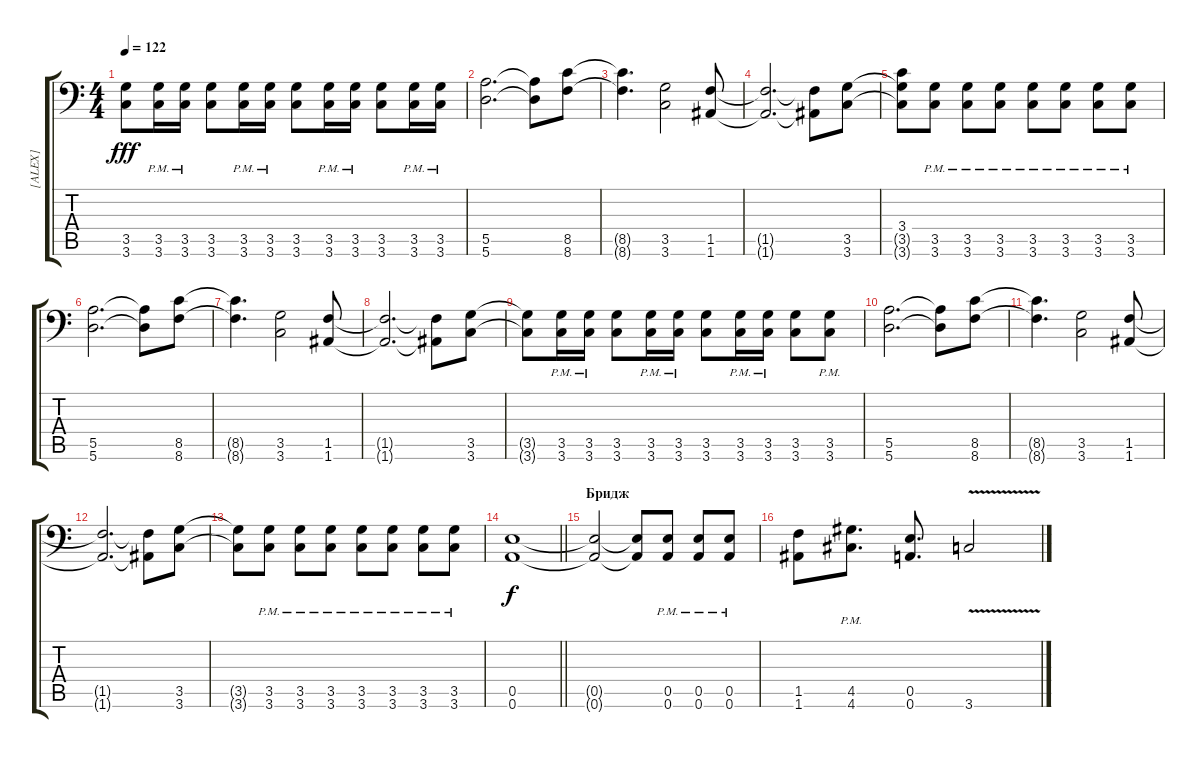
\track ("[ALEX]" "[ALEX]") {instrument distortionguitar}
\staff {score tabs}
\tuning (B3 Gb3 D3 A2 E2 A1) {hide}
\ts (4 4)
\tempo 122
\clef f4
\ks c
(3.5{t} 3.6{t}).8{dy fff} (3.5{pm} 3.6{pm}).16 (3.5{pm} 3.6{pm}).16 (3.5 3.6).8 (3.5{pm} 3.6{pm}).16 (3.5{pm} 3.6{pm}).16 (3.5 3.6).8 (3.5{pm} 3.6{pm}).16 (3.5{pm} 3.6{pm}).16 (3.5 3.6).8 (3.5{pm} 3.6{pm}).16 (3.5{pm} 3.6{pm}).16 |
(5.5 5.6).2{d} (5.5{t} 5.6{t}).8 (8.5 8.6).8 |
(8.5{t} 8.6{t}).4{d} (3.5 3.6).2 (1.5 1.6).8 |
(1.5{t} 1.6{t}).2{d} (1.5{t} 1.6{t}).8 (3.5 3.6).8 |
(3.4 3.5{t} 3.6{t}).8 (3.5{pm} 3.6{pm}).8 (3.5{pm} 3.6{pm}).8 (3.5{pm} 3.6{pm}).8 (3.5{pm} 3.6{pm}).8 (3.5{pm} 3.6{pm}).8 (3.5{pm} 3.6{pm}).8 (3.5{pm} 3.6{pm}).8 |
(5.5 5.6).2{d} (5.5{t} 5.6{t}).8 (8.5 8.6).8 |
(8.5{t} 8.6{t}).4{d} (3.5 3.6).2 (1.5 1.6).8 |
(1.5{t} 1.6{t}).2{d} (1.5{t} 1.6{t}).8 (3.5 3.6).8 |
(3.5{t} 3.6{t}).8 (3.5{pm} 3.6{pm}).16 (3.5{pm} 3.6{pm}).16 (3.5 3.6).8 (3.5{pm} 3.6{pm}).16 (3.5{pm} 3.6{pm}).16 (3.5 3.6).8 (3.5{pm} 3.6{pm}).16 (3.5{pm} 3.6{pm}).16 (3.5 3.6).8 (3.5{pm} 3.6{pm}).8 |
(5.5 5.6).2{d} (5.5{t} 5.6{t}).8 (8.5 8.6).8 |
(8.5{t} 8.6{t}).4{d} (3.5 3.6).2 (1.5 1.6).8 |
(1.5{t} 1.6{t}).2{d} (1.5{t} 1.6{t}).8 (3.5 3.6).8 |
(3.5{t} 3.6{t}).8 (3.5{pm} 3.6{pm}).8 (3.5{pm} 3.6{pm}).8 (3.5{pm} 3.6{pm}).8 (3.5{pm} 3.6{pm}).8 (3.5{pm} 3.6{pm}).8 (3.5{pm} 3.6{pm}).8 (3.5{pm} 3.6{pm}).8 |
\barLineRight lightlight
(0.5 0.6).1{dy f} |
\section ("" "Бридж")
(0.5{t} 0.6{t}).2 (0.5{t} 0.6{t}).8 (0.5{pm} 0.6{pm}).8 (0.5{pm} 0.6{pm}).8 (0.5{pm} 0.6{pm}).8 |
(1.5 1.6).8 (4.5{pm} 4.6{pm}).8{d} (0.5 0.6).8{d} 3.6{v}.2
